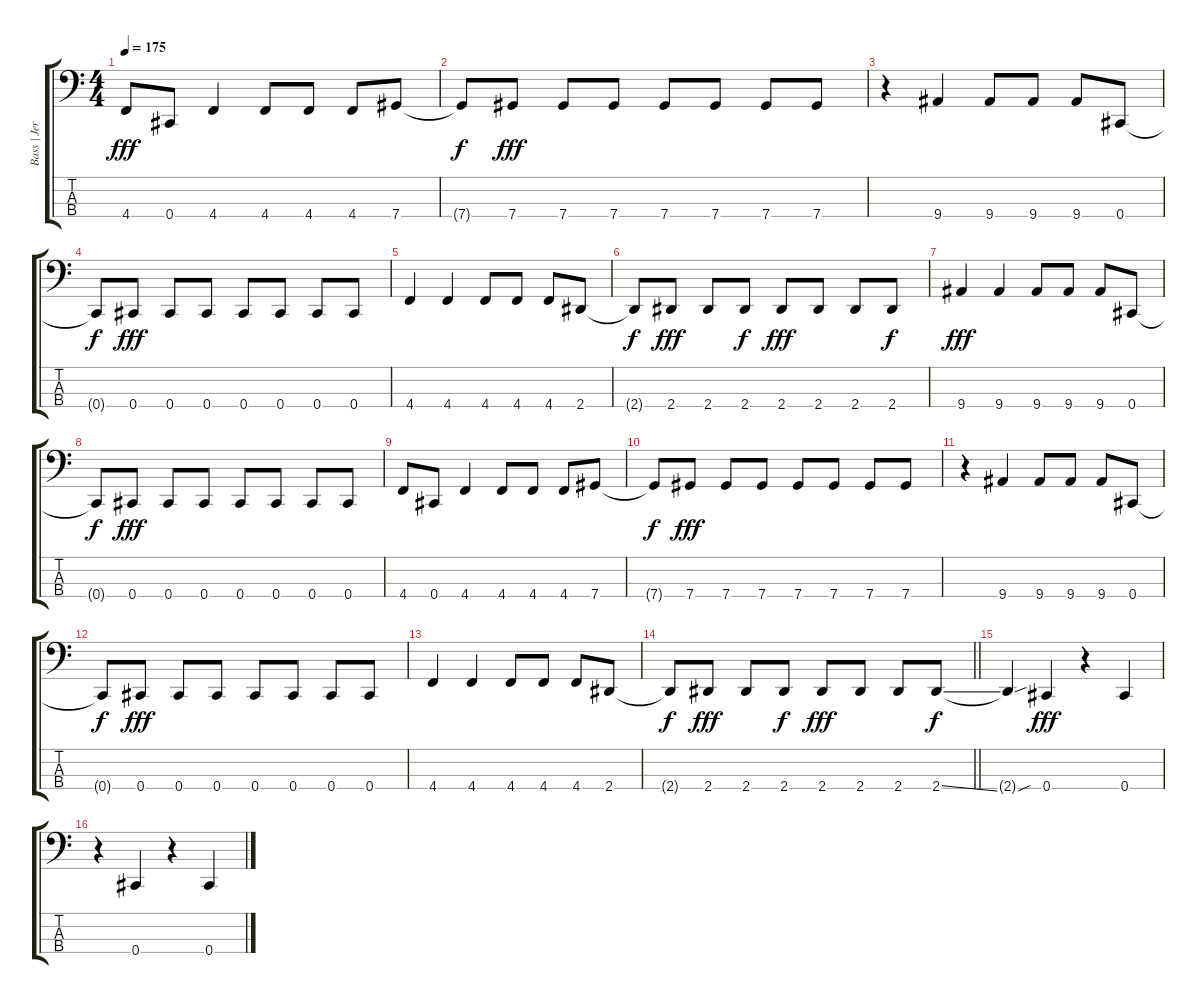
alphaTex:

\track ("Bass | Jeremy" "Bass | Jer") {instrument electricbasspick}
\staff {score tabs}
\tuning (Gb2 Db2 Ab1 Db1) {hide}
\ts (4 4)
\tempo 175
\clef f4
\ks c
4.4.8{dy fff} 0.4.8 4.4.4 4.4.8 4.4.8 4.4.8 7.4.8 |
7.4{t}.8{dy f} 7.4.8{dy fff} 7.4.8 7.4.8 7.4.8 7.4.8 7.4.8 7.4.8 |
r.4 9.4.4 9.4.8 9.4.8 9.4.8 0.4.8 |
0.4{t}.8{dy f} 0.4.8{dy fff} 0.4.8 0.4.8 0.4.8 0.4.8 0.4.8 0.4.8 |
4.4.4 4.4.4 4.4.8 4.4.8 4.4.8 2.4.8 |
2.4{t}.8{dy f} 2.4.8{dy fff} 2.4.8 2.4.8{dy f} 2.4.8{dy fff} 2.4.8 2.4.8 2.4.8{dy f} |
9.4.4{dy fff} 9.4.4 9.4.8 9.4.8 9.4.8 0.4.8 |
0.4{t}.8{dy f} 0.4.8{dy fff} 0.4.8 0.4.8 0.4.8 0.4.8 0.4.8 0.4.8 |
4.4.8 0.4.8 4.4.4 4.4.8 4.4.8 4.4.8 7.4.8 |
7.4{t}.8{dy f} 7.4.8{dy fff} 7.4.8 7.4.8 7.4.8 7.4.8 7.4.8 7.4.8 |
r.4 9.4.4 9.4.8 9.4.8 9.4.8 0.4.8 |
0.4{t}.8{dy f} 0.4.8{dy fff} 0.4.8 0.4.8 0.4.8 0.4.8 0.4.8 0.4.8 |
4.4.4 4.4.4 4.4.8 4.4.8 4.4.8 2.4.8 |
\barLineRight lightlight
2.4{t}.8{dy f} 2.4.8{dy fff} 2.4.8 2.4.8{dy f} 2.4.8{dy fff} 2.4.8 2.4.8 2.4{ss}.8{dy f} |
\section ("" "")
2.4{sou t}.4 0.4.4{dy fff} r.4 0.4.4 |
r.4 0.4.4 r.4 0.4.4
